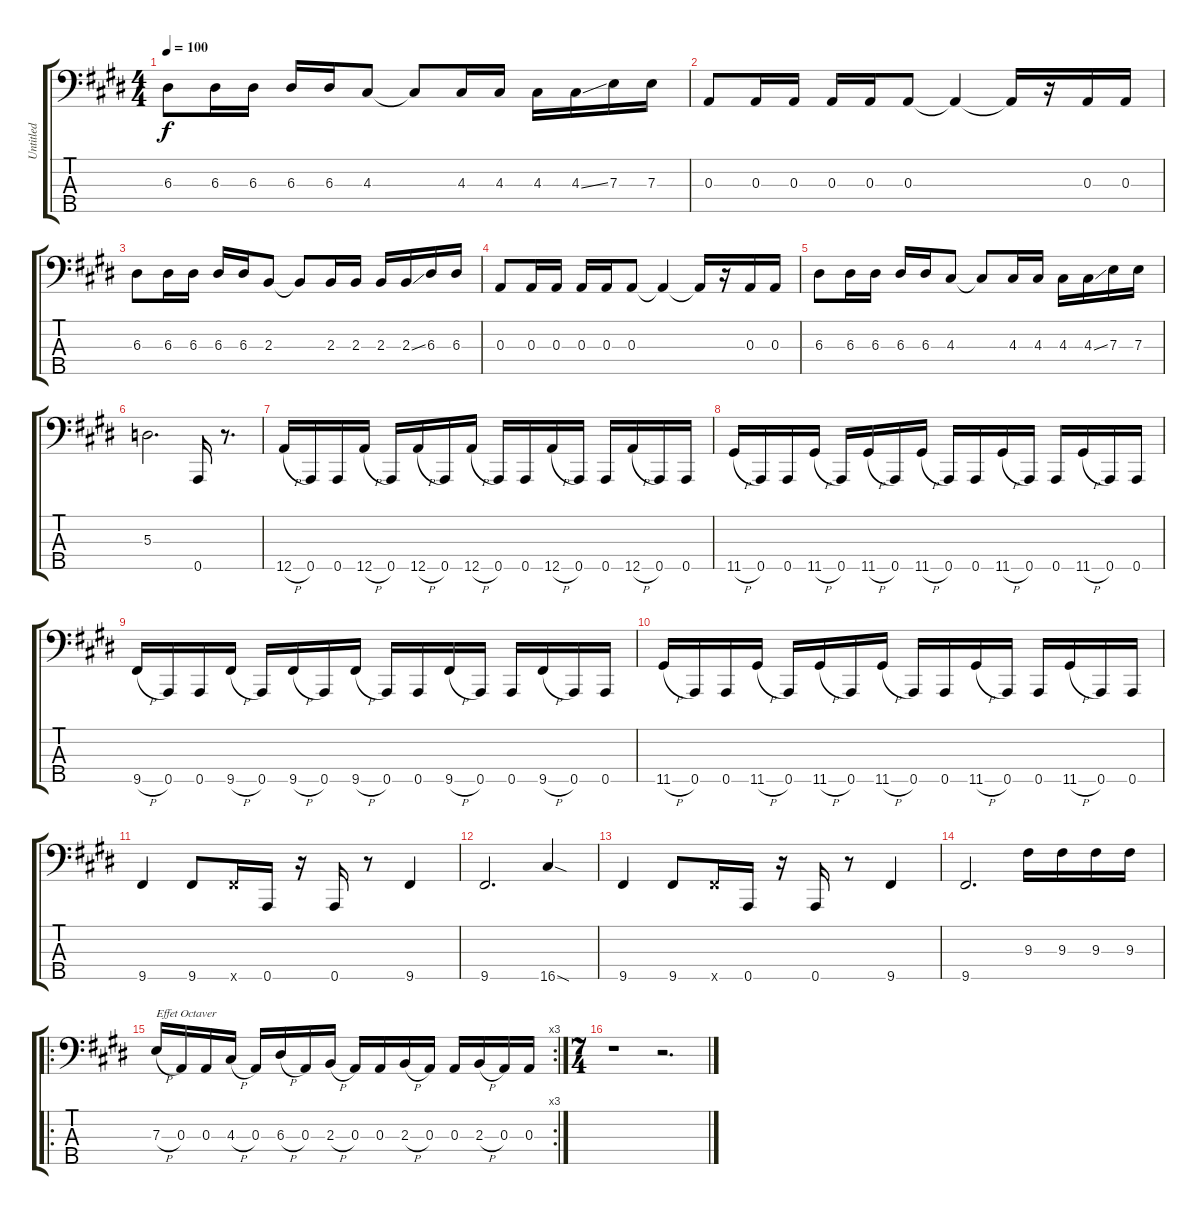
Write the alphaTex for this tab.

\track ("Untitled" "Untitled") {instrument electricbassfinger}
\staff {score tabs}
\tuning (G2 D2 A1 E1 A0) {hide}
\ts (4 4)
\tempo 100
\clef f4
\ks c#minor
6.3.8{dy f} 6.3.16 6.3.16 6.3.16 6.3.16 4.3.8 4.3{t}.8 4.3.16 4.3.16 4.3.16 4.3{ss}.16 7.3.16 7.3.16 |
0.3.8 0.3.16 0.3.16 0.3.16 0.3.16 0.3.8 0.3{t}.4 0.3{t}.16 r.16 0.3.16 0.3.16 |
6.3.8 6.3.16 6.3.16 6.3.16 6.3.16 2.3.8 2.3{t}.8 2.3.16 2.3.16 2.3.16 2.3{ss}.16 6.3.16 6.3.16 |
\ks e
0.3.8 0.3.16 0.3.16 0.3.16 0.3.16 0.3.8 0.3{t}.4 0.3{t}.16 r.16 0.3.16 0.3.16 |
\ks c#minor
6.3.8 6.3.16 6.3.16 6.3.16 6.3.16 4.3.8 4.3{t}.8 4.3.16 4.3.16 4.3.16 4.3{ss}.16 7.3.16 7.3.16 |
5.3.2{d} 0.5.16 r.8{d} |
\ks e
12.5{h}.16 0.5.16 0.5.16 12.5{h}.16 0.5.16 12.5{h}.16 0.5.16 12.5{h}.16 0.5.16 0.5.16 12.5{h}.16 0.5.16 0.5.16 12.5{h}.16 0.5.16 0.5.16 |
\ks c#minor
11.5{h}.16 0.5.16 0.5.16 11.5{h}.16 0.5.16 11.5{h}.16 0.5.16 11.5{h}.16 0.5.16 0.5.16 11.5{h}.16 0.5.16 0.5.16 11.5{h}.16 0.5.16 0.5.16 |
\ks e
9.5{h}.16 0.5.16 0.5.16 9.5{h}.16 0.5.16 9.5{h}.16 0.5.16 9.5{h}.16 0.5.16 0.5.16 9.5{h}.16 0.5.16 0.5.16 9.5{h}.16 0.5.16 0.5.16 |
\ks c#minor
11.5{h}.16 0.5.16 0.5.16 11.5{h}.16 0.5.16 11.5{h}.16 0.5.16 11.5{h}.16 0.5.16 0.5.16 11.5{h}.16 0.5.16 0.5.16 11.5{h}.16 0.5.16 0.5.16 |
\ks e
9.5.4 9.5.8 9.5{x}.16 0.5.16 r.16 0.5.16 r.8 9.5.4 |
\ks c#minor
9.5.2{d} 16.5{sod}.4 |
9.5.4 9.5.8 9.5{x}.16 0.5.16 r.16 0.5.16 r.8 9.5.4 |
9.5.2{d} 9.3.16 9.3.16 9.3.16 9.3.16 |
\ro
\rc 3
\ks e
7.3{h}.16{txt "Effet Octaver"} 0.3.16 0.3.16 4.3{h}.16 0.3.16 6.3{h}.16 0.3.16 2.3{h}.16 0.3.16 0.3.16 2.3{h}.16 0.3.16 0.3.16 2.3{h}.16 0.3.16 0.3.16 |
\ts (7 4)
\ks c#minor
r.1 r.2{d}
